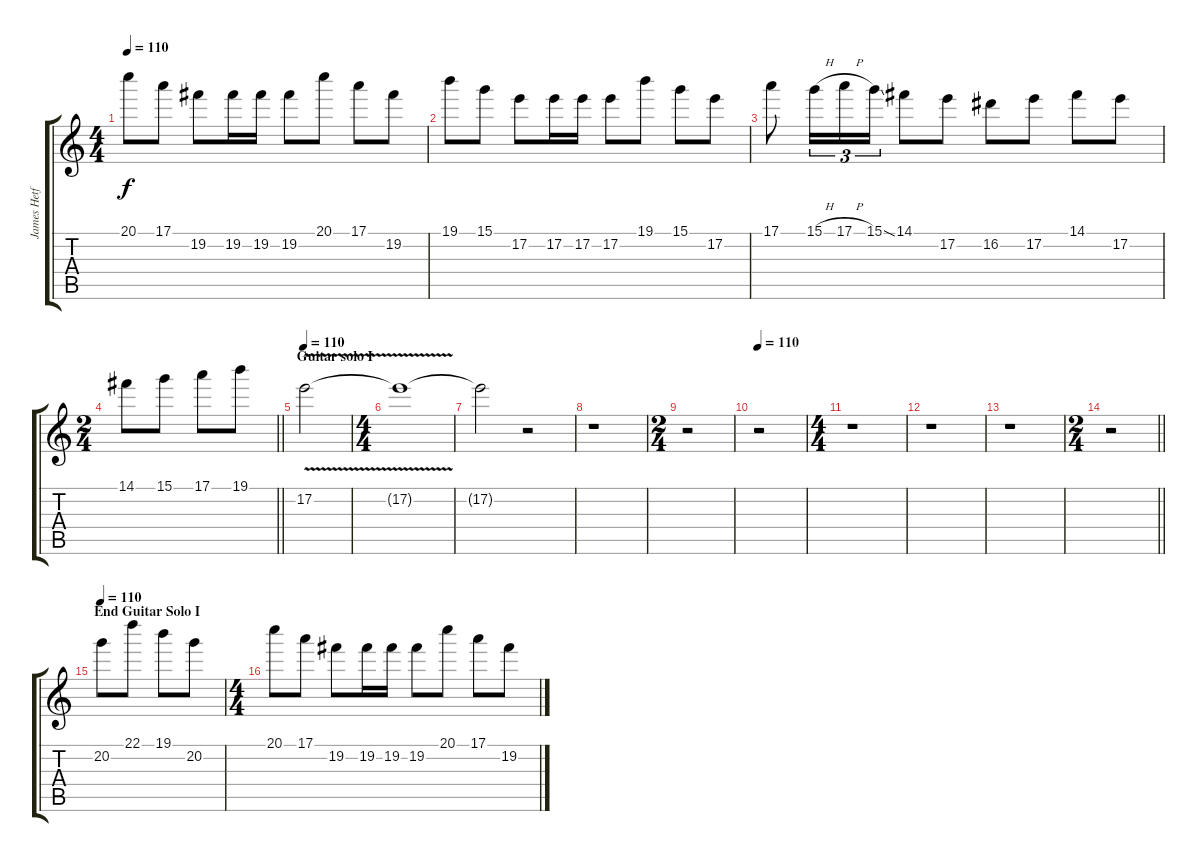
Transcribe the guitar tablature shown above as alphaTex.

\track ("James Hetfield" "James Hetf") {instrument distortionguitar}
\staff {score tabs}
\tuning (E4 B3 G3 D3 A2 E2) {hide}
\ts (4 4)
\tempo 110
\clef g2
\ks c
20.1.8{dy f} 17.1.8 19.2.8 19.2.16 19.2.16 19.2.8 20.1.8 17.1.8 19.2.8 |
19.1.8 15.1.8 17.2.8 17.2.16 17.2.16 17.2.8 19.1.8 15.1.8 17.2.8 |
17.1.8 15.1{h}.16{tu (3 2)} 17.1{h}.16{tu (3 2)} 15.1{ss}.16{tu (3 2)} 14.1.8 17.2.8 16.2.8 17.2.8 14.1.8 17.2.8 |
\ts (2 4)
\barLineRight lightlight
14.1.8 15.1.8 17.1.8 19.1.8 |
\section ("" "Guitar solo I")
\tempo 110
17.2{v}.2{volume 5} |
\ts (4 4)
17.2{t}.1 |
17.2{t}.2 r.2 |
r.1 |
\ts (2 4)
r.2 |
\tempo 110
r.2 |
\ts (4 4)
r.1 |
r.1 |
r.1 |
\ts (2 4)
\barLineRight lightlight
r.2 |
\section ("" "End Guitar Solo I")
\tempo 110
20.2.8{volume 12 balance 8} 22.1.8 19.1.8 20.2.8 |
\ts (4 4)
20.1.8 17.1.8 19.2.8 19.2.16 19.2.16 19.2.8 20.1.8 17.1.8 19.2.8
